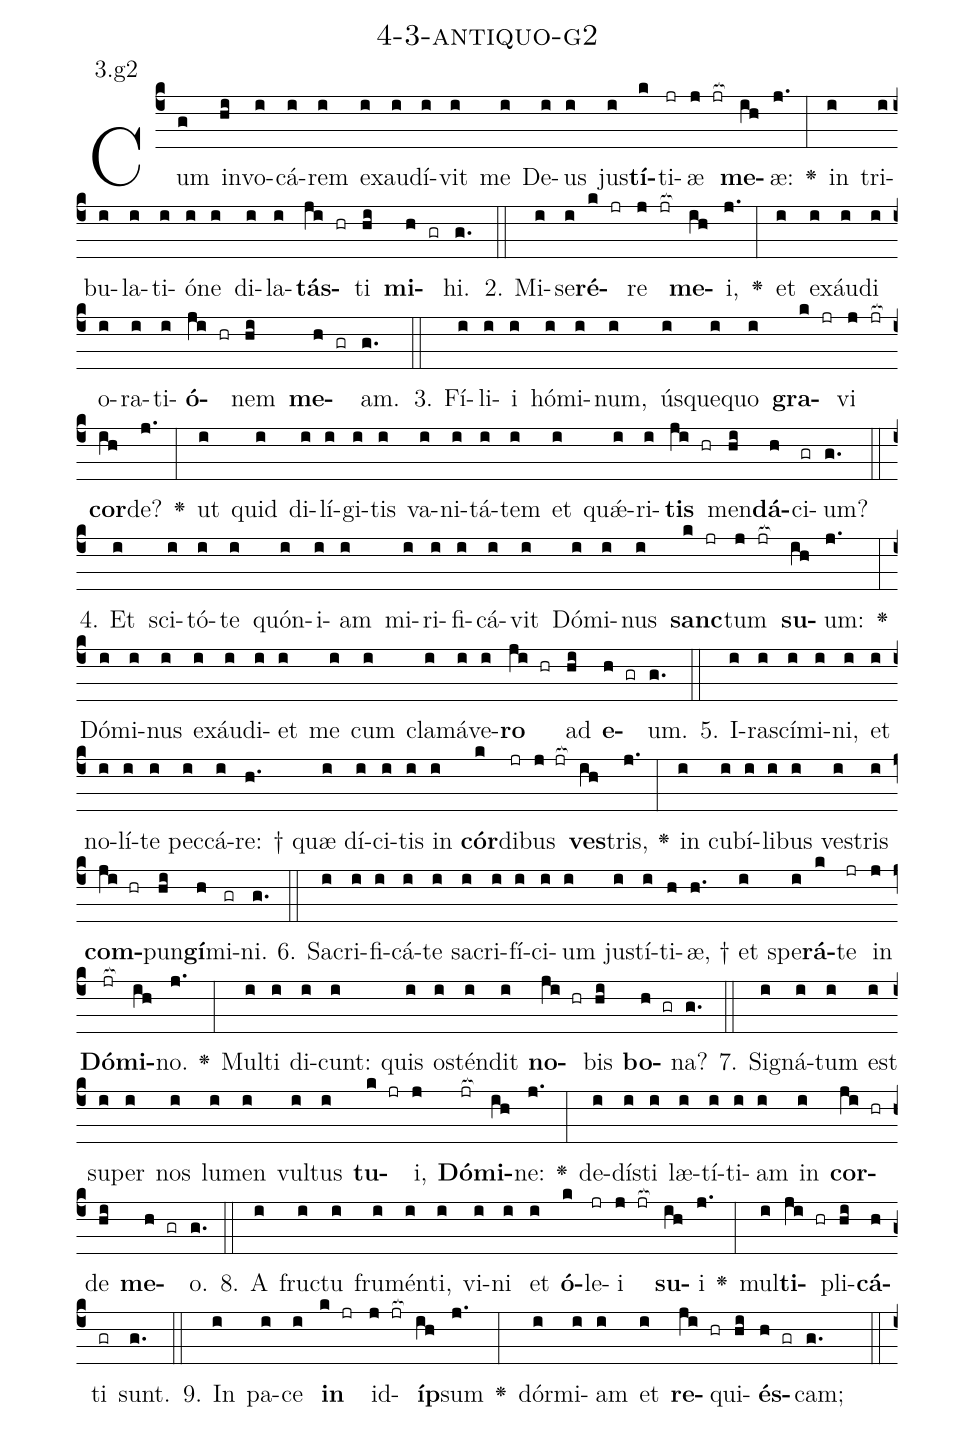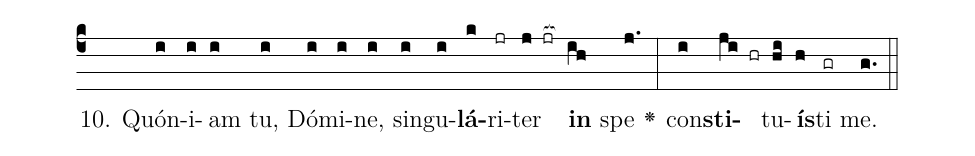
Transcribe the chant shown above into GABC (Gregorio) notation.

name: 4-3-antiquo-g2;
annotation: 3.g2;
%%
(c4)Cum(g) in(hi)vo(i)cá(i)rem(i) ex(i)au(i)dí(i)vit(i) me(i) De(i)us(i) jus(i)<b>tí</b>(k)ti(jr)æ(j jr[ocb:1{]) <b>me</b>(ih[ocb:0}])æ:(j.) <v>\greheightstar</v>(:) in(i) tri(i)bu(i)la(i)ti(i)ó(i)ne(i) di(i)la(i)<b>tás</b>(ji hr)ti(hi) <b>mi</b>(h gr)hi.(g.) (::)
2. Mi(i)se(i)<b>ré</b>(k jr)re(j jr[ocb:1{]) <b>me</b>(ih[ocb:0}])i,(j.) <v>\greheightstar</v>(:) et(i) ex(i)áu(i)di(i) o(i)ra(i)ti(i)<b>ó</b>(ji hr)nem(hi) <b>me</b>(h gr)am.(g.) (::)
3. Fí(i)li(i)i(i) hó(i)mi(i)num,(i) ús(i)que(i)quo(i) <b>gra</b>(k jr)vi(j jr[ocb:1{]) <b>cor</b>(ih[ocb:0}])de?(j.) <v>\greheightstar</v>(:) ut(i) quid(i) di(i)lí(i)gi(i)tis(i) va(i)ni(i)tá(i)tem(i) et(i) quǽ(i)ri(i)<b>tis</b>(ji hr) men(hi)<b>dá</b>(h)ci(gr)um?(g.) (::)
4. Et(i) sci(i)tó(i)te(i) quón(i)i(i)am(i) mi(i)ri(i)fi(i)cá(i)vit(i) Dó(i)mi(i)nus(i) <b>sanc</b>(k jr)tum(j jr[ocb:1{]) <b>su</b>(ih[ocb:0}])um:(j.) <v>\greheightstar</v>(:) Dó(i)mi(i)nus(i) ex(i)áu(i)di(i)et(i) me(i) cum(i) cla(i)má(i)ve(i)<b>ro</b>(ji hr) ad(hi) <b>e</b>(h gr)um.(g.) (::)
5. I(i)ra(i)scí(i)mi(i)ni,(i) et(i) no(i)lí(i)te(i) pec(i)cá(i)re: †(h.) quæ(i) dí(i)ci(i)tis(i) in(i) <b>cór</b>(k)di(jr)bus(j jr[ocb:1{]) <b>ves</b>(ih[ocb:0}])tris,(j.) <v>\greheightstar</v>(:) in(i) cu(i)bí(i)li(i)bus(i) ves(i)tris(i) <b>com</b>(ji hr)pun(hi)<b>gí</b>(h)mi(gr)ni.(g.) (::)
6. Sa(i)cri(i)fi(i)cá(i)te(i) sa(i)cri(i)fí(i)ci(i)um(i) jus(i)tí(i)ti(h)æ, †(h.) et(i) spe(i)<b>rá</b>(k)te(jr) in(j) <b>Dó</b>(jr[ocb:1{])<b>mi</b>(ih[ocb:0}])no.(j.) <v>\greheightstar</v>(:) Mul(i)ti(i) di(i)cunt:(i) quis(i) os(i)tén(i)dit(i) <b>no</b>(ji hr)bis(hi) <b>bo</b>(h gr)na?(g.) (::)
7. Si(i)gná(i)tum(i) est(i) su(i)per(i) nos(i) lu(i)men(i) vul(i)tus(i) <b>tu</b>(k jr)i,(j) <b>Dó</b>(jr[ocb:1{])<b>mi</b>(ih[ocb:0}])ne:(j.) <v>\greheightstar</v>(:) de(i)dís(i)ti(i) læ(i)tí(i)ti(i)am(i) in(i) <b>cor</b>(ji hr)de(hi) <b>me</b>(h gr)o.(g.) (::)
8. A(i) fruc(i)tu(i) fru(i)mén(i)ti,(i) vi(i)ni(i) et(i) <b>ó</b>(k)le(jr)i(j jr[ocb:1{]) <b>su</b>(ih[ocb:0}])i(j.) <v>\greheightstar</v>(:) mul(i)<b>ti</b>(ji hr)pli(hi)<b>cá</b>(h)ti(gr) sunt.(g.) (::)
9. In(i) pa(i)ce(i) <b>in</b>(k jr) id(j jr[ocb:1{])<b>íp</b>(ih[ocb:0}])sum(j.) <v>\greheightstar</v>(:) dór(i)mi(i)am(i) et(i) <b>re</b>(ji hr)qui(hi)<b>és</b>(h gr)cam;(g.) (::)
10. Quón(i)i(i)am(i) tu,(i) Dó(i)mi(i)ne,(i) sin(i)gu(i)<b>lá</b>(k)ri(jr)ter(j jr[ocb:1{]) <b>in</b>(ih[ocb:0}]) spe(j.) <v>\greheightstar</v>(:) con(i)<b>sti</b>(ji hr)tu(hi)<b>ís</b>(h)ti(gr) me.(g.) (::)
